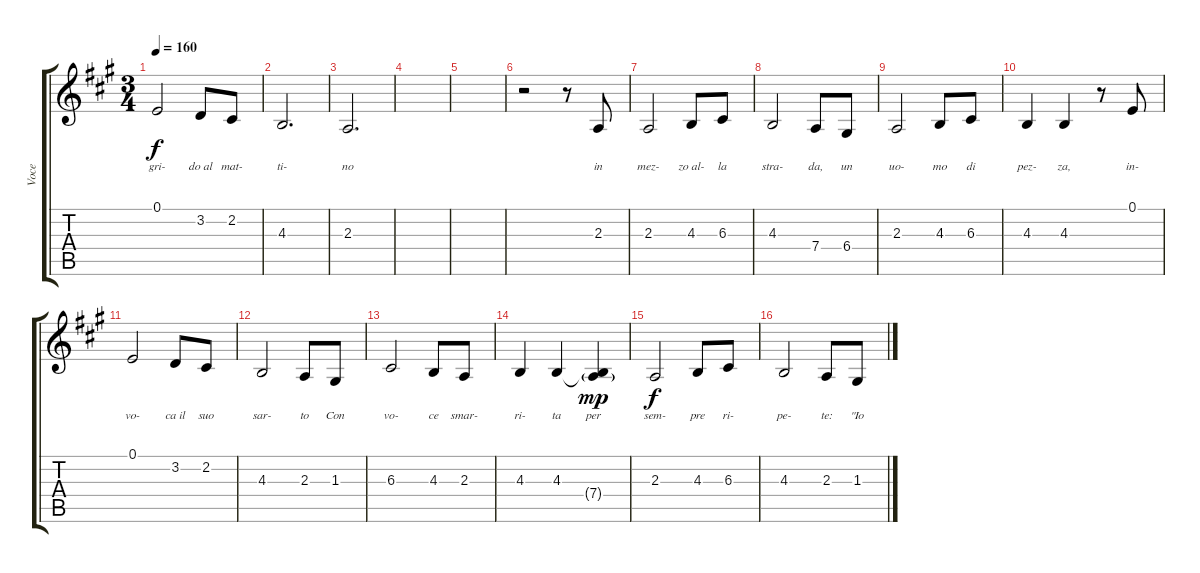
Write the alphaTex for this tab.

\track ("Voce" "Voce") {instrument cello}
\staff {score tabs}
\tuning (E4 B3 G3 D3 A2 E2) {hide}
\ts (3 4)
\tempo 160
\clef g2
\ks a
0.1.2{lyrics (0 "gri-") lyrics (1 "") lyrics (2 "") lyrics (3 "") lyrics (4 "") dy f} 3.2.8{lyrics (0 "do al") lyrics (1 "") lyrics (2 "") lyrics (3 "") lyrics (4 "")} 2.2.8{lyrics (0 "mat-") lyrics (1 "") lyrics (2 "") lyrics (3 "") lyrics (4 "")} |
4.3.2{d lyrics (0 "ti-") lyrics (1 "") lyrics (2 "") lyrics (3 "") lyrics (4 "")} |
2.3.2{d lyrics (0 "no") lyrics (1 "") lyrics (2 "") lyrics (3 "") lyrics (4 "")} |
|
|
r.2 r.8 2.3.8{lyrics (0 "in") lyrics (1 "") lyrics (2 "") lyrics (3 "") lyrics (4 "")} |
2.3.2{lyrics (0 "mez-") lyrics (1 "") lyrics (2 "") lyrics (3 "") lyrics (4 "")} 4.3.8{lyrics (0 "zo al-") lyrics (1 "") lyrics (2 "") lyrics (3 "") lyrics (4 "")} 6.3.8{lyrics (0 "la") lyrics (1 "") lyrics (2 "") lyrics (3 "") lyrics (4 "")} |
4.3.2{lyrics (0 "stra-") lyrics (1 "") lyrics (2 "") lyrics (3 "") lyrics (4 "")} 7.4.8{lyrics (0 "da,") lyrics (1 "") lyrics (2 "") lyrics (3 "") lyrics (4 "")} 6.4.8{lyrics (0 "un") lyrics (1 "") lyrics (2 "") lyrics (3 "") lyrics (4 "")} |
2.3.2{lyrics (0 "uo-") lyrics (1 "") lyrics (2 "") lyrics (3 "") lyrics (4 "")} 4.3.8{lyrics (0 "mo") lyrics (1 "") lyrics (2 "") lyrics (3 "") lyrics (4 "")} 6.3.8{lyrics (0 "di") lyrics (1 "") lyrics (2 "") lyrics (3 "") lyrics (4 "")} |
4.3.4{lyrics (0 "pez-") lyrics (1 "") lyrics (2 "") lyrics (3 "") lyrics (4 "")} 4.3.4{lyrics (0 "za,") lyrics (1 "") lyrics (2 "") lyrics (3 "") lyrics (4 "")} r.8 0.1.8{lyrics (0 "in-") lyrics (1 "") lyrics (2 "") lyrics (3 "") lyrics (4 "")} |
0.1.2{lyrics (0 "vo-") lyrics (1 "") lyrics (2 "") lyrics (3 "") lyrics (4 "")} 3.2.8{lyrics (0 "ca il") lyrics (1 "") lyrics (2 "") lyrics (3 "") lyrics (4 "")} 2.2.8{lyrics (0 "suo") lyrics (1 "") lyrics (2 "") lyrics (3 "") lyrics (4 "")} |
4.3.2{lyrics (0 "sar-") lyrics (1 "") lyrics (2 "") lyrics (3 "") lyrics (4 "")} 2.3.8{lyrics (0 "to") lyrics (1 "") lyrics (2 "") lyrics (3 "") lyrics (4 "")} 1.3.8{lyrics (0 "Con") lyrics (1 "") lyrics (2 "") lyrics (3 "") lyrics (4 "")} |
6.3.2{lyrics (0 "vo-") lyrics (1 "") lyrics (2 "") lyrics (3 "") lyrics (4 "")} 4.3.8{lyrics (0 "ce") lyrics (1 "") lyrics (2 "") lyrics (3 "") lyrics (4 "")} 2.3.8{lyrics (0 "smar-") lyrics (1 "") lyrics (2 "") lyrics (3 "") lyrics (4 "")} |
4.3.4{lyrics (0 "ri-") lyrics (1 "") lyrics (2 "") lyrics (3 "") lyrics (4 "")} 4.3.4{lyrics (0 "ta") lyrics (1 "") lyrics (2 "") lyrics (3 "") lyrics (4 "")} (4.3{t} 7.4{g}).4{lyrics (0 "per") lyrics (1 "") lyrics (2 "") lyrics (3 "") lyrics (4 "") dy mp} |
2.3.2{lyrics (0 "sem-") lyrics (1 "") lyrics (2 "") lyrics (3 "") lyrics (4 "") dy f} 4.3.8{lyrics (0 "pre") lyrics (1 "") lyrics (2 "") lyrics (3 "") lyrics (4 "")} 6.3.8{lyrics (0 "ri-") lyrics (1 "") lyrics (2 "") lyrics (3 "") lyrics (4 "")} |
4.3.2{lyrics (0 "pe-") lyrics (1 "") lyrics (2 "") lyrics (3 "") lyrics (4 "")} 2.3.8{lyrics (0 "te:") lyrics (1 "") lyrics (2 "") lyrics (3 "") lyrics (4 "")} 1.3.8{lyrics (0 "\"Io") lyrics (1 "") lyrics (2 "") lyrics (3 "") lyrics (4 "")}
